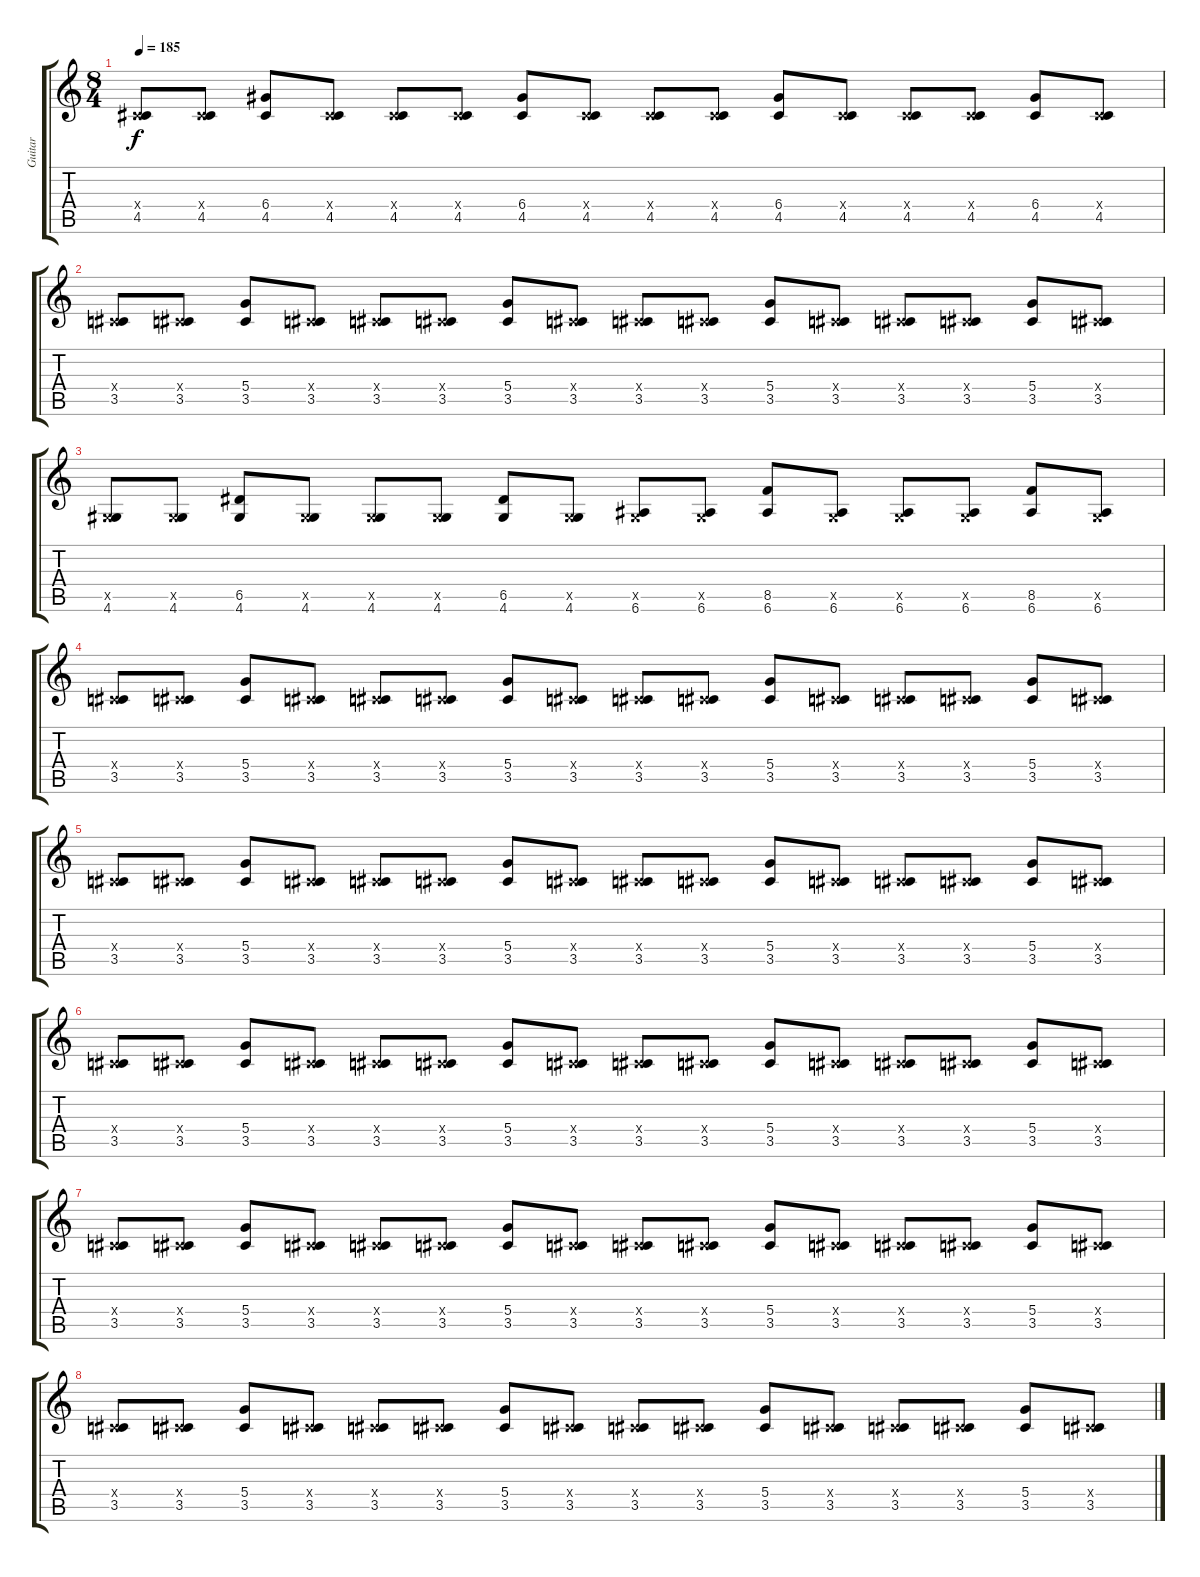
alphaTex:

\track ("Guitar" "Guitar") {instrument overdrivenguitar}
\staff {score tabs}
\tuning (E4 B3 G3 D3 A2 E2) {hide}
\ts (8 4)
\tempo 185
\clef g2
\ks c
(-1.4{x} 4.5).8{dy f} (-1.4{x} 4.5).8 (6.4 4.5).8 (-1.4{x} 4.5).8 (-1.4{x} 4.5).8 (-1.4{x} 4.5).8 (6.4 4.5).8 (-1.4{x} 4.5).8 (-1.4{x} 4.5).8 (-1.4{x} 4.5).8 (6.4 4.5).8 (-1.4{x} 4.5).8 (-1.4{x} 4.5).8 (-1.4{x} 4.5).8 (6.4 4.5).8 (-1.4{x} 4.5).8 |
(-1.4{x} 3.5).8 (-1.4{x} 3.5).8 (5.4 3.5).8 (-1.4{x} 3.5).8 (-1.4{x} 3.5).8 (-1.4{x} 3.5).8 (5.4 3.5).8 (-1.4{x} 3.5).8 (-1.4{x} 3.5).8 (-1.4{x} 3.5).8 (5.4 3.5).8 (-1.4{x} 3.5).8 (-1.4{x} 3.5).8 (-1.4{x} 3.5).8 (5.4 3.5).8 (-1.4{x} 3.5).8 |
(-1.5{x} 4.6).8 (-1.5{x} 4.6).8 (6.5 4.6).8 (-1.5{x} 4.6).8 (-1.5{x} 4.6).8 (-1.5{x} 4.6).8 (6.5 4.6).8 (-1.5{x} 4.6).8 (-1.5{x} 6.6).8 (-1.5{x} 6.6).8 (8.5 6.6).8 (-1.5{x} 6.6).8 (-1.5{x} 6.6).8 (-1.5{x} 6.6).8 (8.5 6.6).8 (-1.5{x} 6.6).8 |
(-1.4{x} 3.5).8 (-1.4{x} 3.5).8 (5.4 3.5).8 (-1.4{x} 3.5).8 (-1.4{x} 3.5).8 (-1.4{x} 3.5).8 (5.4 3.5).8 (-1.4{x} 3.5).8 (-1.4{x} 3.5).8 (-1.4{x} 3.5).8 (5.4 3.5).8 (-1.4{x} 3.5).8 (-1.4{x} 3.5).8 (-1.4{x} 3.5).8 (5.4 3.5).8 (-1.4{x} 3.5).8 |
(-1.4{x} 3.5).8 (-1.4{x} 3.5).8 (5.4 3.5).8 (-1.4{x} 3.5).8 (-1.4{x} 3.5).8 (-1.4{x} 3.5).8 (5.4 3.5).8 (-1.4{x} 3.5).8 (-1.4{x} 3.5).8 (-1.4{x} 3.5).8 (5.4 3.5).8 (-1.4{x} 3.5).8 (-1.4{x} 3.5).8 (-1.4{x} 3.5).8 (5.4 3.5).8 (-1.4{x} 3.5).8 |
(-1.4{x} 3.5).8 (-1.4{x} 3.5).8 (5.4 3.5).8 (-1.4{x} 3.5).8 (-1.4{x} 3.5).8 (-1.4{x} 3.5).8 (5.4 3.5).8 (-1.4{x} 3.5).8 (-1.4{x} 3.5).8 (-1.4{x} 3.5).8 (5.4 3.5).8 (-1.4{x} 3.5).8 (-1.4{x} 3.5).8 (-1.4{x} 3.5).8 (5.4 3.5).8 (-1.4{x} 3.5).8 |
(-1.4{x} 3.5).8 (-1.4{x} 3.5).8 (5.4 3.5).8 (-1.4{x} 3.5).8 (-1.4{x} 3.5).8 (-1.4{x} 3.5).8 (5.4 3.5).8 (-1.4{x} 3.5).8 (-1.4{x} 3.5).8 (-1.4{x} 3.5).8 (5.4 3.5).8 (-1.4{x} 3.5).8 (-1.4{x} 3.5).8 (-1.4{x} 3.5).8 (5.4 3.5).8 (-1.4{x} 3.5).8 |
(-1.4{x} 3.5).8 (-1.4{x} 3.5).8 (5.4 3.5).8 (-1.4{x} 3.5).8 (-1.4{x} 3.5).8 (-1.4{x} 3.5).8 (5.4 3.5).8 (-1.4{x} 3.5).8 (-1.4{x} 3.5).8 (-1.4{x} 3.5).8 (5.4 3.5).8 (-1.4{x} 3.5).8 (-1.4{x} 3.5).8 (-1.4{x} 3.5).8 (5.4 3.5).8 (-1.4{x} 3.5).8
